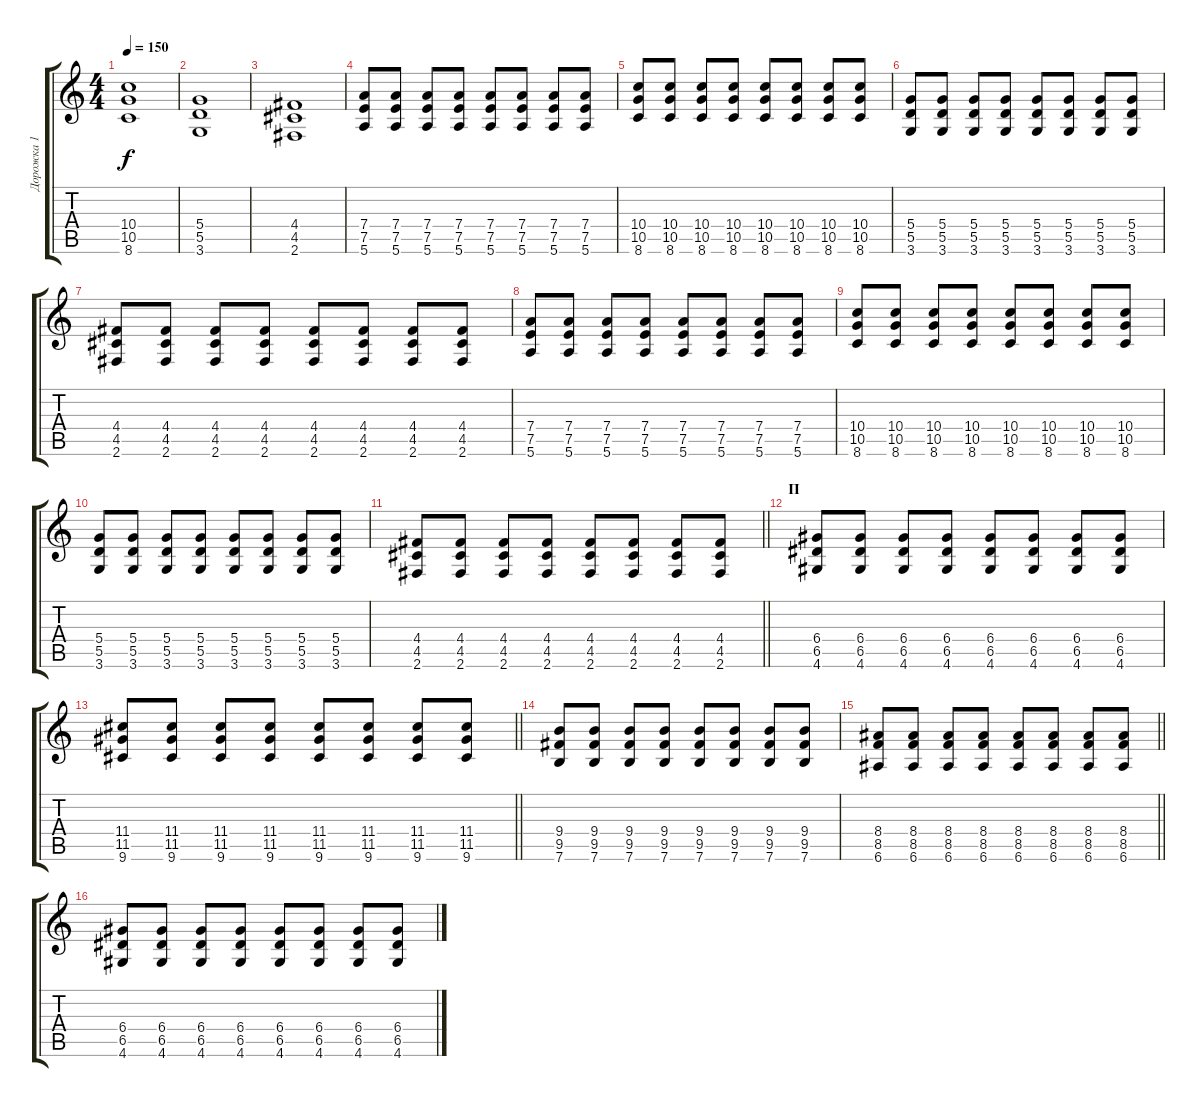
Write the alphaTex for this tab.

\track ("Дорожка 1" "Дорожка 1") {instrument overdrivenguitar}
\staff {score tabs}
\tuning (E4 B3 G3 D3 A2 E2) {hide}
\ts (4 4)
\tempo 150
\clef g2
\ks c
(10.4 10.5 8.6).1{dy f} |
(5.4 5.5 3.6).1 |
(4.4 4.5 2.6).1 |
(7.4 7.5 5.6).8 (7.4 7.5 5.6).8 (7.4 7.5 5.6).8 (7.4 7.5 5.6).8 (7.4 7.5 5.6).8 (7.4 7.5 5.6).8 (7.4 7.5 5.6).8 (7.4 7.5 5.6).8 |
(10.4 10.5 8.6).8 (10.4 10.5 8.6).8 (10.4 10.5 8.6).8 (10.4 10.5 8.6).8 (10.4 10.5 8.6).8 (10.4 10.5 8.6).8 (10.4 10.5 8.6).8 (10.4 10.5 8.6).8 |
(5.4 5.5 3.6).8 (5.4 5.5 3.6).8 (5.4 5.5 3.6).8 (5.4 5.5 3.6).8 (5.4 5.5 3.6).8 (5.4 5.5 3.6).8 (5.4 5.5 3.6).8 (5.4 5.5 3.6).8 |
(4.4 4.5 2.6).8 (4.4 4.5 2.6).8 (4.4 4.5 2.6).8 (4.4 4.5 2.6).8 (4.4 4.5 2.6).8 (4.4 4.5 2.6).8 (4.4 4.5 2.6).8 (4.4 4.5 2.6).8 |
(7.4 7.5 5.6).8 (7.4 7.5 5.6).8 (7.4 7.5 5.6).8 (7.4 7.5 5.6).8 (7.4 7.5 5.6).8 (7.4 7.5 5.6).8 (7.4 7.5 5.6).8 (7.4 7.5 5.6).8 |
(10.4 10.5 8.6).8 (10.4 10.5 8.6).8 (10.4 10.5 8.6).8 (10.4 10.5 8.6).8 (10.4 10.5 8.6).8 (10.4 10.5 8.6).8 (10.4 10.5 8.6).8 (10.4 10.5 8.6).8 |
(5.4 5.5 3.6).8 (5.4 5.5 3.6).8 (5.4 5.5 3.6).8 (5.4 5.5 3.6).8 (5.4 5.5 3.6).8 (5.4 5.5 3.6).8 (5.4 5.5 3.6).8 (5.4 5.5 3.6).8 |
\barLineRight lightlight
(4.4 4.5 2.6).8 (4.4 4.5 2.6).8 (4.4 4.5 2.6).8 (4.4 4.5 2.6).8 (4.4 4.5 2.6).8 (4.4 4.5 2.6).8 (4.4 4.5 2.6).8 (4.4 4.5 2.6).8 |
\section ("" "П")
(6.4 6.5 4.6).8 (6.4 6.5 4.6).8 (6.4 6.5 4.6).8 (6.4 6.5 4.6).8 (6.4 6.5 4.6).8 (6.4 6.5 4.6).8 (6.4 6.5 4.6).8 (6.4 6.5 4.6).8 |
\barLineRight lightlight
(11.4 11.5 9.6).8 (11.4 11.5 9.6).8 (11.4 11.5 9.6).8 (11.4 11.5 9.6).8 (11.4 11.5 9.6).8 (11.4 11.5 9.6).8 (11.4 11.5 9.6).8 (11.4 11.5 9.6).8 |
(9.4 9.5 7.6).8 (9.4 9.5 7.6).8 (9.4 9.5 7.6).8 (9.4 9.5 7.6).8 (9.4 9.5 7.6).8 (9.4 9.5 7.6).8 (9.4 9.5 7.6).8 (9.4 9.5 7.6).8 |
\barLineRight lightlight
(8.4 8.5 6.6).8 (8.4 8.5 6.6).8 (8.4 8.5 6.6).8 (8.4 8.5 6.6).8 (8.4 8.5 6.6).8 (8.4 8.5 6.6).8 (8.4 8.5 6.6).8 (8.4 8.5 6.6).8 |
(6.4 6.5 4.6).8 (6.4 6.5 4.6).8 (6.4 6.5 4.6).8 (6.4 6.5 4.6).8 (6.4 6.5 4.6).8 (6.4 6.5 4.6).8 (6.4 6.5 4.6).8 (6.4 6.5 4.6).8
